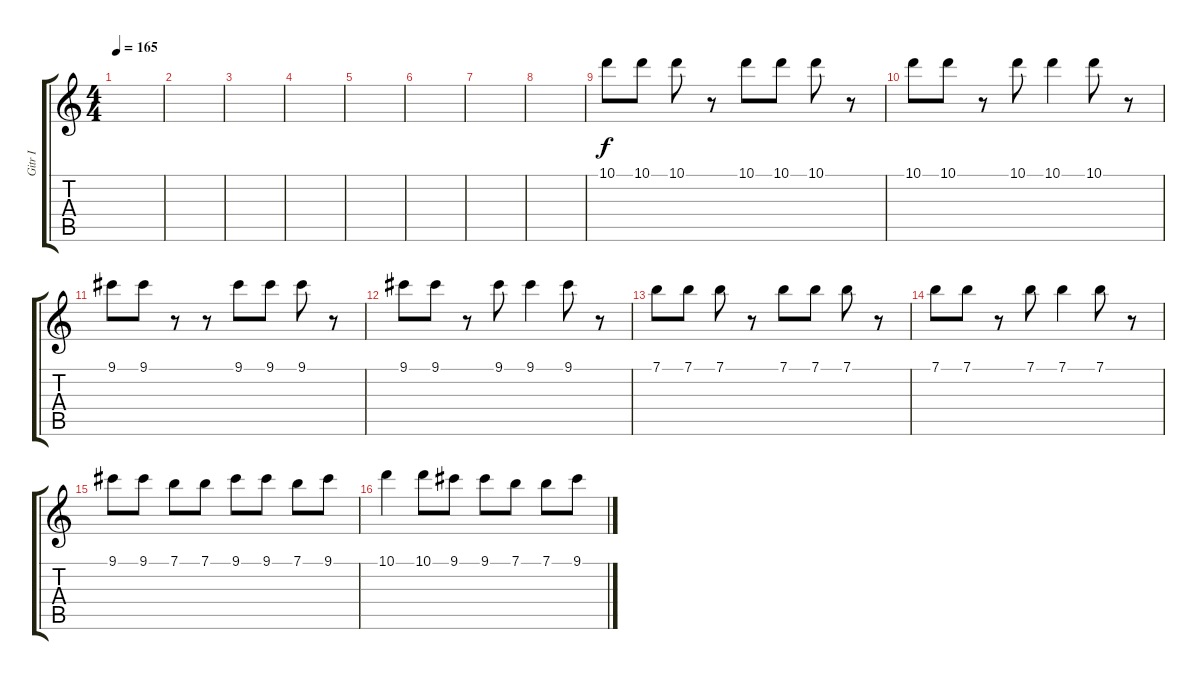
\track ("Gitr I" "Gitr I") {instrument distortionguitar}
\staff {score tabs}
\tuning (E4 B3 G3 D3 A2 E2) {hide}
\ts (4 4)
\tempo 165
\clef g2
\ks c
|
|
|
|
|
|
|
|
10.1.8 10.1.8 10.1.8 r.8 10.1.8 10.1.8 10.1.8 r.8 |
10.1.8 10.1.8 r.8 10.1.8 10.1.4 10.1.8 r.8 |
9.1.8 9.1.8 r.8 r.8 9.1.8 9.1.8 9.1.8 r.8 |
9.1.8 9.1.8 r.8 9.1.8 9.1.4 9.1.8 r.8 |
7.1.8 7.1.8 7.1.8 r.8 7.1.8 7.1.8 7.1.8 r.8 |
7.1.8 7.1.8 r.8 7.1.8 7.1.4 7.1.8 r.8 |
9.1.8 9.1.8 7.1.8 7.1.8 9.1.8 9.1.8 7.1.8 9.1.8 |
10.1.4 10.1.8 9.1.8 9.1.8 7.1.8 7.1.8 9.1.8
